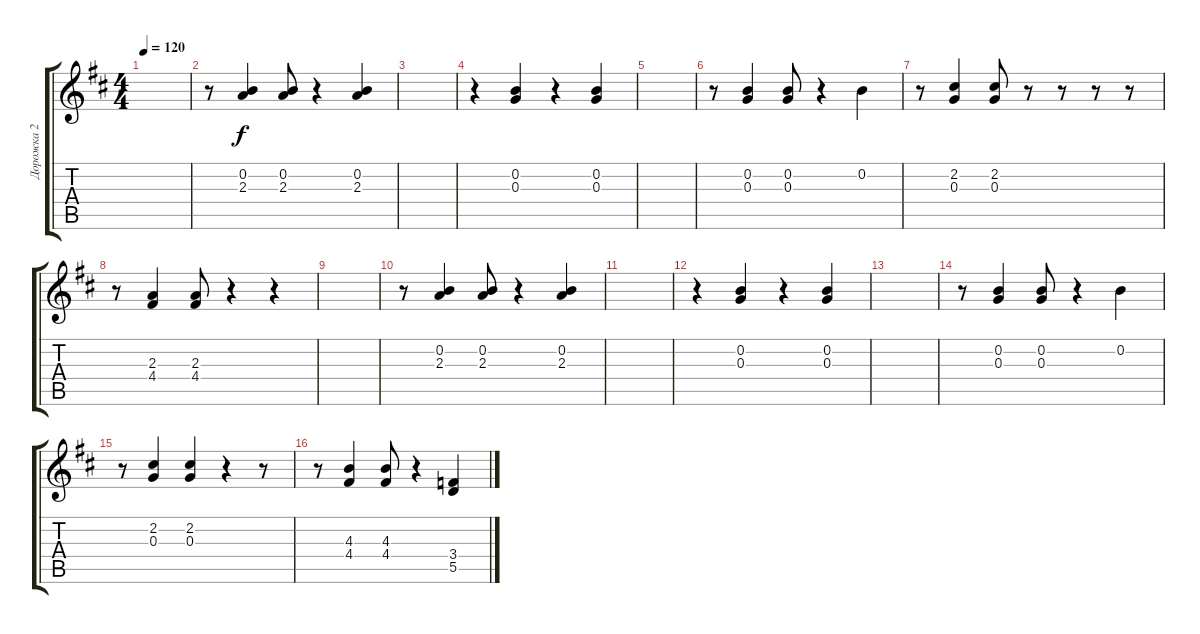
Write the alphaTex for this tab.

\track ("Дорожка 2" "Дорожка 2") {instrument acousticguitarnylon}
\staff {score tabs}
\tuning (E4 B3 G3 D3 A2 E2) {hide}
\ts (4 4)
\tempo 120
\clef g2
\ks d
|
r.8 (0.2 2.3).4 (0.2 2.3).8 r.4 (0.2 2.3).4 |
|
r.4 (0.2 0.3).4 r.4 (0.2 0.3).4 |
|
r.8 (0.2 0.3).4 (0.2 0.3).8 r.4 0.2.4 |
r.8 (2.2 0.3).4 (2.2 0.3).8 r.8 r.8 r.8 r.8 |
r.8 (2.3 4.4).4 (2.3 4.4).8 r.4 r.4 |
|
r.8 (0.2 2.3).4 (0.2 2.3).8 r.4 (0.2 2.3).4 |
|
r.4 (0.2 0.3).4 r.4 (0.2 0.3).4 |
|
r.8 (0.2 0.3).4 (0.2 0.3).8 r.4 0.2.4 |
r.8 (2.2 0.3).4 (2.2 0.3).4 r.4 r.8 |
r.8 (4.3 4.4).4 (4.3 4.4).8 r.4 (3.4 5.5).4
